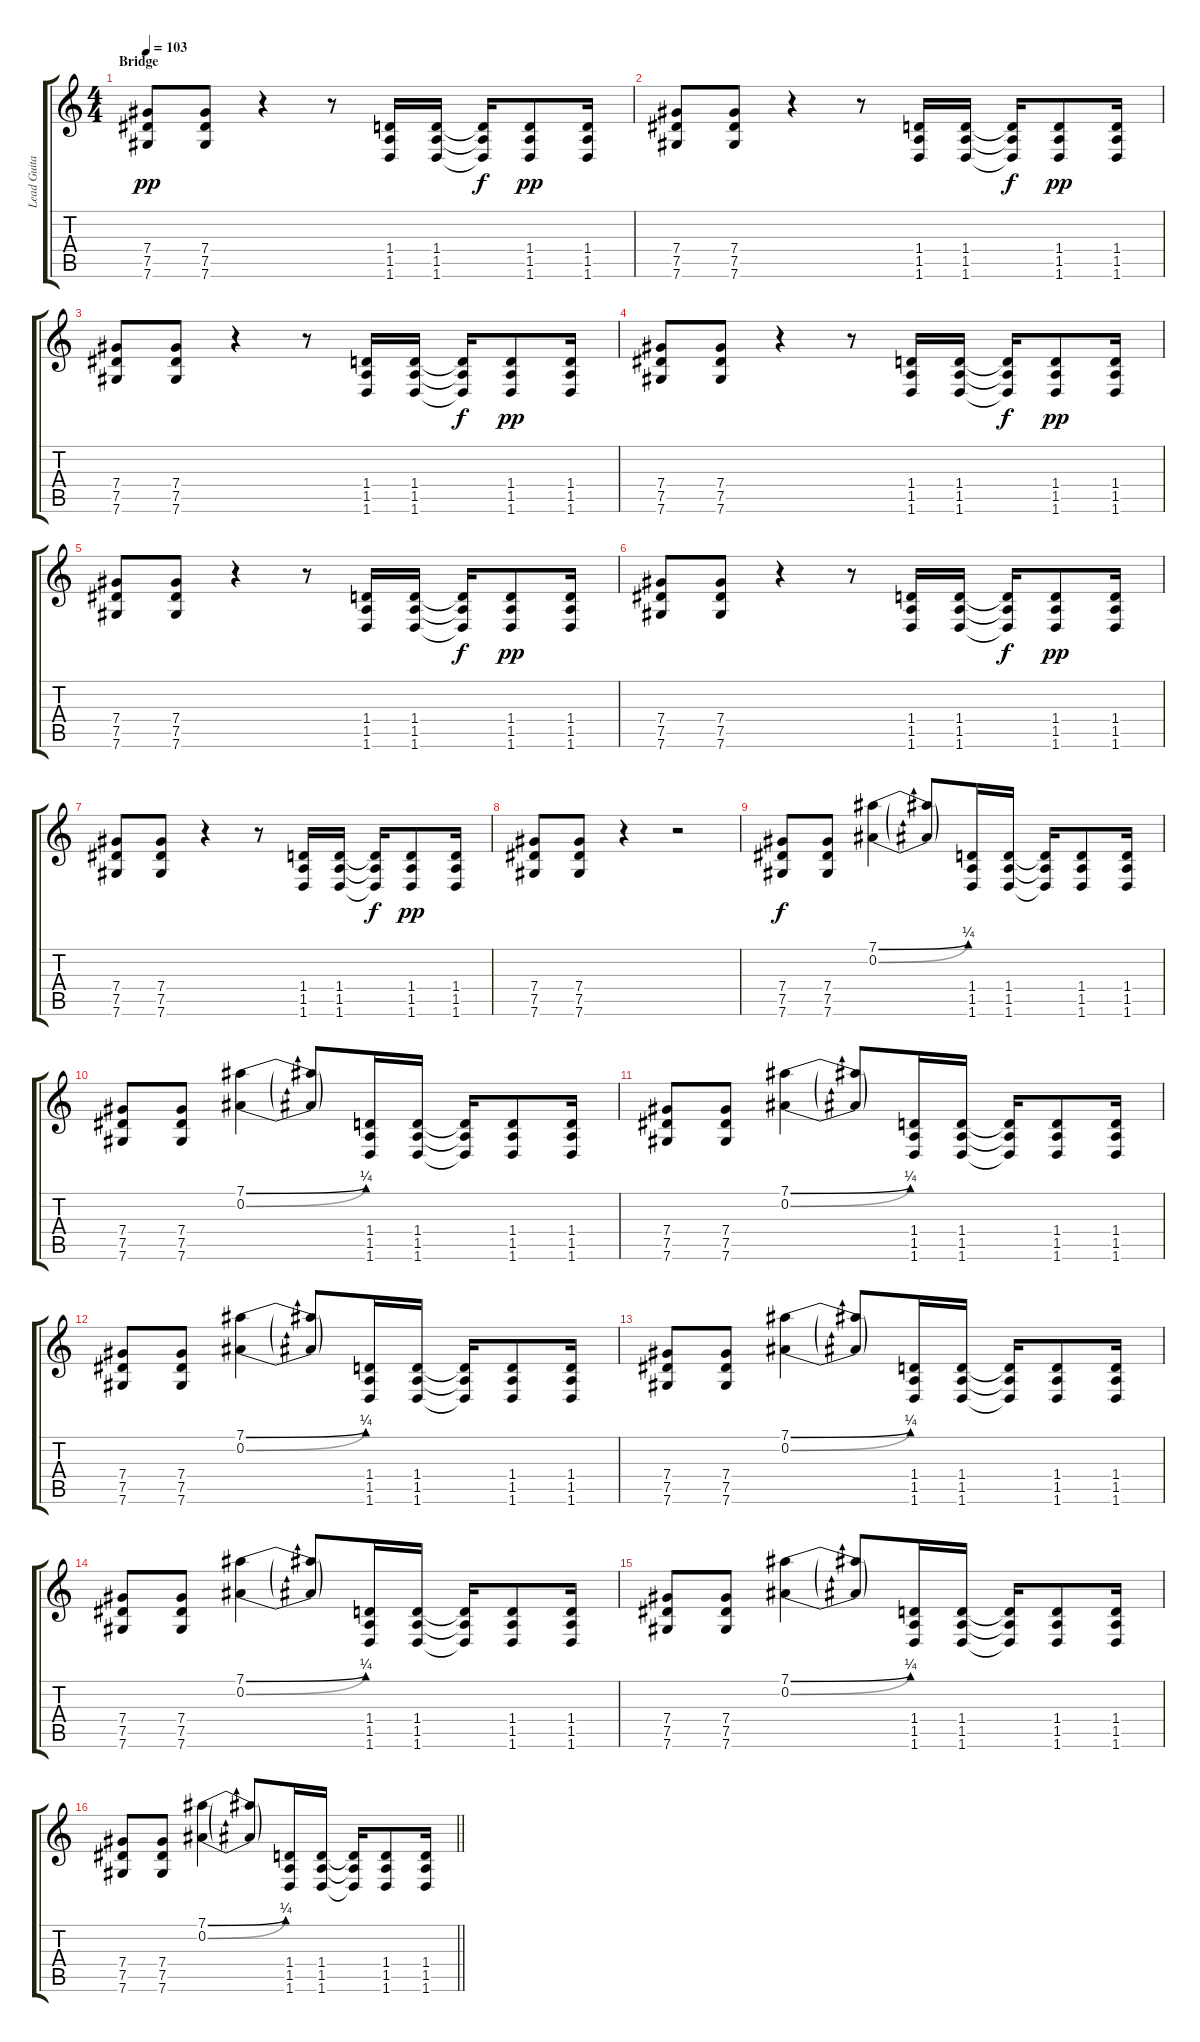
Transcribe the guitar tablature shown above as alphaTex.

\track ("Lead Guitar - Brad Delson" "Lead Guita") {instrument distortionguitar}
\staff {score tabs}
\tuning (Eb4 Bb3 Gb3 Db3 Ab2 Db2) {hide}
\ts (4 4)
\section ("" "Bridge")
\tempo 103
\clef g2
\ks c
(7.4 7.5 7.6).8{dy pp} (7.4 7.5 7.6).8 r.4 r.8 (1.4 1.5 1.6).16 (1.4 1.5 1.6).16 (1.4{t} 1.5{t} 1.6{t}).16{dy f} (1.4 1.5 1.6).8{dy pp} (1.4 1.5 1.6).16 |
(7.4 7.5 7.6).8 (7.4 7.5 7.6).8 r.4 r.8 (1.4 1.5 1.6).16 (1.4 1.5 1.6).16 (1.4{t} 1.5{t} 1.6{t}).16{dy f} (1.4 1.5 1.6).8{dy pp} (1.4 1.5 1.6).16 |
(7.4 7.5 7.6).8 (7.4 7.5 7.6).8 r.4 r.8 (1.4 1.5 1.6).16 (1.4 1.5 1.6).16 (1.4{t} 1.5{t} 1.6{t}).16{dy f} (1.4 1.5 1.6).8{dy pp} (1.4 1.5 1.6).16 |
(7.4 7.5 7.6).8 (7.4 7.5 7.6).8 r.4 r.8 (1.4 1.5 1.6).16 (1.4 1.5 1.6).16 (1.4{t} 1.5{t} 1.6{t}).16{dy f} (1.4 1.5 1.6).8{dy pp} (1.4 1.5 1.6).16 |
(7.4 7.5 7.6).8 (7.4 7.5 7.6).8 r.4 r.8 (1.4 1.5 1.6).16 (1.4 1.5 1.6).16 (1.4{t} 1.5{t} 1.6{t}).16{dy f} (1.4 1.5 1.6).8{dy pp} (1.4 1.5 1.6).16 |
(7.4 7.5 7.6).8 (7.4 7.5 7.6).8 r.4 r.8 (1.4 1.5 1.6).16 (1.4 1.5 1.6).16 (1.4{t} 1.5{t} 1.6{t}).16{dy f} (1.4 1.5 1.6).8{dy pp} (1.4 1.5 1.6).16 |
(7.4 7.5 7.6).8 (7.4 7.5 7.6).8 r.4 r.8 (1.4 1.5 1.6).16 (1.4 1.5 1.6).16 (1.4{t} 1.5{t} 1.6{t}).16{dy f} (1.4 1.5 1.6).8{dy pp} (1.4 1.5 1.6).16 |
(7.4 7.5 7.6).8 (7.4 7.5 7.6).8 r.4 r.2 |
(7.4 7.5 7.6).8{dy f} (7.4 7.5 7.6).8 (7.1{be (bend 0 0 60 1)} 0.2{be (bend 0 0 60 1)}).4 (7.1{t} 0.2{t}).8 (1.4 1.5 1.6).16 (1.4 1.5 1.6).16 (1.4{t} 1.5{t} 1.6{t}).16 (1.4 1.5 1.6).8 (1.4 1.5 1.6).16 |
(7.4 7.5 7.6).8 (7.4 7.5 7.6).8 (7.1{be (bend 0 0 60 1)} 0.2{be (bend 0 0 60 1)}).4 (7.1{t} 0.2{t}).8 (1.4 1.5 1.6).16 (1.4 1.5 1.6).16 (1.4{t} 1.5{t} 1.6{t}).16 (1.4 1.5 1.6).8 (1.4 1.5 1.6).16 |
(7.4 7.5 7.6).8 (7.4 7.5 7.6).8 (7.1{be (bend 0 0 60 1)} 0.2{be (bend 0 0 60 1)}).4 (7.1{t} 0.2{t}).8 (1.4 1.5 1.6).16 (1.4 1.5 1.6).16 (1.4{t} 1.5{t} 1.6{t}).16 (1.4 1.5 1.6).8 (1.4 1.5 1.6).16 |
(7.4 7.5 7.6).8 (7.4 7.5 7.6).8 (7.1{be (bend 0 0 60 1)} 0.2{be (bend 0 0 60 1)}).4 (7.1{t} 0.2{t}).8 (1.4 1.5 1.6).16 (1.4 1.5 1.6).16 (1.4{t} 1.5{t} 1.6{t}).16 (1.4 1.5 1.6).8 (1.4 1.5 1.6).16 |
(7.4 7.5 7.6).8 (7.4 7.5 7.6).8 (7.1{be (bend 0 0 60 1)} 0.2{be (bend 0 0 60 1)}).4 (7.1{t} 0.2{t}).8 (1.4 1.5 1.6).16 (1.4 1.5 1.6).16 (1.4{t} 1.5{t} 1.6{t}).16 (1.4 1.5 1.6).8 (1.4 1.5 1.6).16 |
(7.4 7.5 7.6).8 (7.4 7.5 7.6).8 (7.1{be (bend 0 0 60 1)} 0.2{be (bend 0 0 60 1)}).4 (7.1{t} 0.2{t}).8 (1.4 1.5 1.6).16 (1.4 1.5 1.6).16 (1.4{t} 1.5{t} 1.6{t}).16 (1.4 1.5 1.6).8 (1.4 1.5 1.6).16 |
(7.4 7.5 7.6).8 (7.4 7.5 7.6).8 (7.1{be (bend 0 0 60 1)} 0.2{be (bend 0 0 60 1)}).4 (7.1{t} 0.2{t}).8 (1.4 1.5 1.6).16 (1.4 1.5 1.6).16 (1.4{t} 1.5{t} 1.6{t}).16 (1.4 1.5 1.6).8 (1.4 1.5 1.6).16 |
\barLineRight lightlight
(7.4 7.5 7.6).8 (7.4 7.5 7.6).8 (7.1{be (bend 0 0 60 1)} 0.2{be (bend 0 0 60 1)}).4 (7.1{t} 0.2{t}).8 (1.4 1.5 1.6).16 (1.4 1.5 1.6).16 (1.4{t} 1.5{t} 1.6{t}).16 (1.4 1.5 1.6).8 (1.4 1.5 1.6).16
